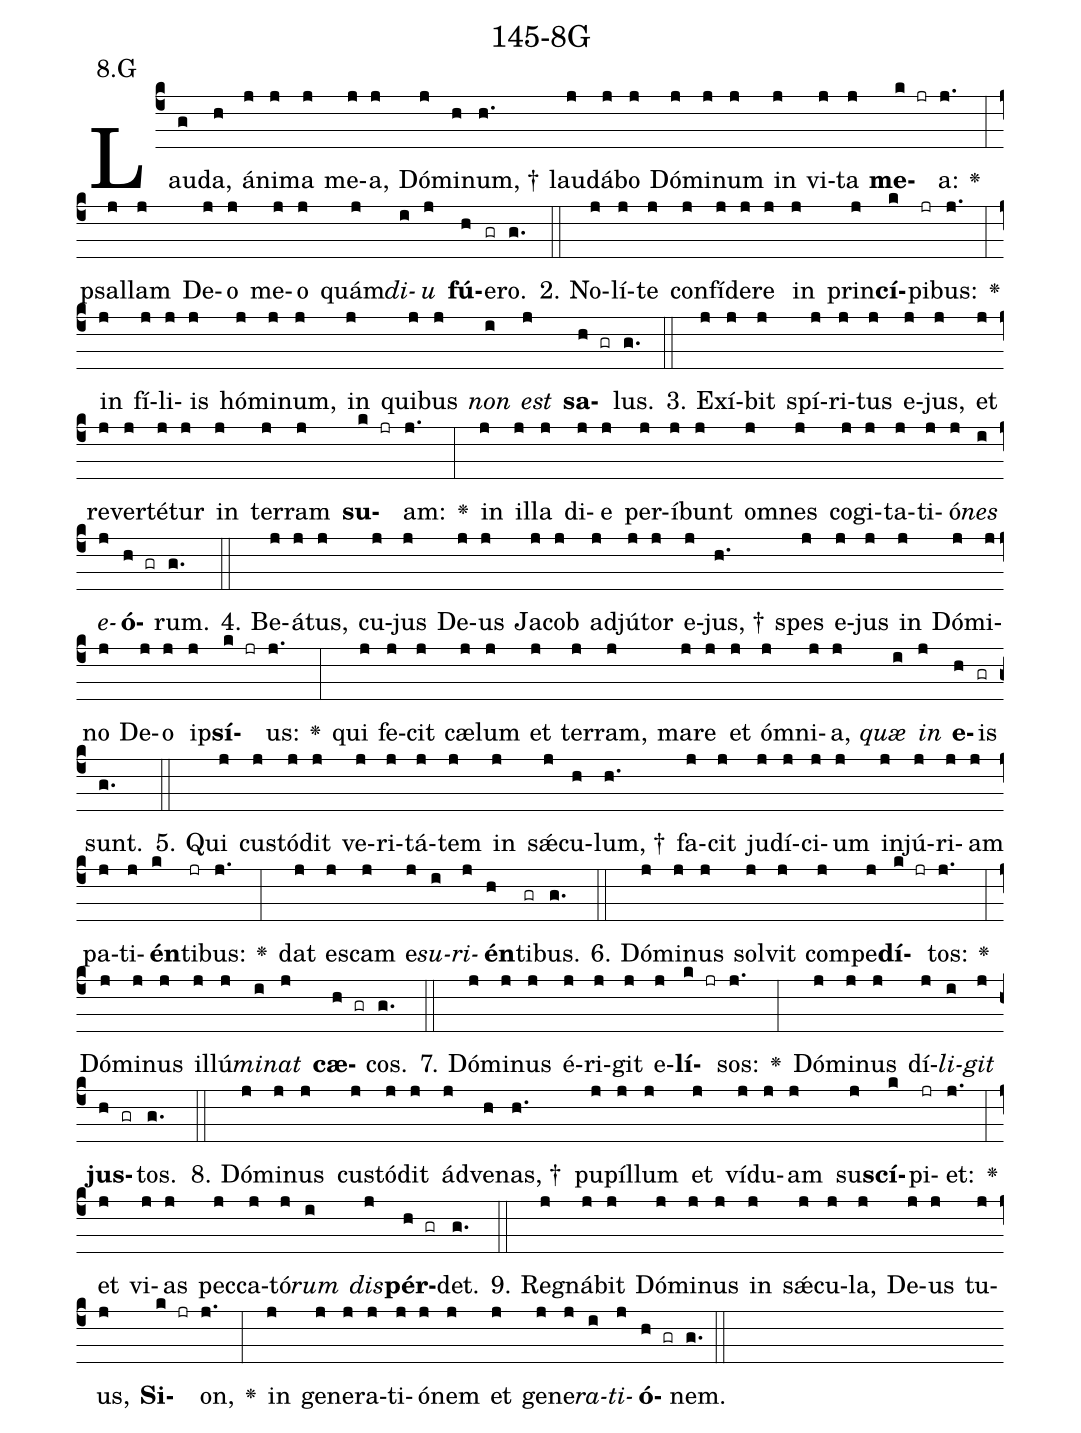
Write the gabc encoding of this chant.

name: 145-8G;
annotation: 8.G;
%%
(c4)Lau(g)da,(h) á(j)ni(j)ma(j) me(j)a,(j) Dó(j)mi(h)num, †(h.) lau(j)dá(j)bo(j) Dó(j)mi(j)num(j) in(j) vi(j)ta(j) <b>me</b>(k jr)a:(j.) <v>\greheightstar</v>(:) psal(j)lam(j) De(j)o(j) me(j)o(j) quám(j)<i>di</i>(i)<i>u</i>(j) <b>fú</b>(h)e(gr)ro.(g.) (::)
2. No(j)lí(j)te(j) con(j)fí(j)de(j)re(j) in(j) prin(j)<b>cí</b>(k)pi(jr)bus:(j.) <v>\greheightstar</v>(:) in(j) fí(j)li(j)is(j) hó(j)mi(j)num,(j) in(j) qui(j)bus(j) <i>non</i>(i) <i>est</i>(j) <b>sa</b>(h gr)lus.(g.) (::)
3. Ex(j)í(j)bit(j) spí(j)ri(j)tus(j) e(j)jus,(j) et(j) re(j)ver(j)té(j)tur(j) in(j) ter(j)ram(j) <b>su</b>(k jr)am:(j.) <v>\greheightstar</v>(:) in(j) il(j)la(j) di(j)e(j) per(j)í(j)bunt(j) om(j)nes(j) co(j)gi(j)ta(j)ti(j)ó(j)<i>nes</i>(i) <i>e</i>(j)<b>ó</b>(h gr)rum.(g.) (::)
4. Be(j)á(j)tus,(j) cu(j)jus(j) De(j)us(j) Ja(j)cob(j) ad(j)jú(j)tor(j) e(j)jus, †(h.) spes(j) e(j)jus(j) in(j) Dó(j)mi(j)no(j) De(j)o(j) ip(j)<b>sí</b>(k jr)us:(j.) <v>\greheightstar</v>(:) qui(j) fe(j)cit(j) cæ(j)lum(j) et(j) ter(j)ram,(j) ma(j)re(j) et(j) óm(j)ni(j)a,(j) <i>quæ</i>(i) <i>in</i>(j) <b>e</b>(h)is(gr) sunt.(g.) (::)
5. Qui(j) cus(j)tó(j)dit(j) ve(j)ri(j)tá(j)tem(j) in(j) sǽ(j)cu(h)lum, †(h.) fa(j)cit(j) ju(j)dí(j)ci(j)um(j) in(j)jú(j)ri(j)am(j) pa(j)ti(j)<b>én</b>(k)ti(jr)bus:(j.) <v>\greheightstar</v>(:) dat(j) es(j)cam(j) e(j)<i>su</i>(i)<i>ri</i>(j)<b>én</b>(h)ti(gr)bus.(g.) (::)
6. Dó(j)mi(j)nus(j) sol(j)vit(j) com(j)pe(j)<b>dí</b>(k jr)tos:(j.) <v>\greheightstar</v>(:) Dó(j)mi(j)nus(j) il(j)lú(j)<i>mi</i>(i)<i>nat</i>(j) <b>cæ</b>(h gr)cos.(g.) (::)
7. Dó(j)mi(j)nus(j) é(j)ri(j)git(j) e(j)<b>lí</b>(k jr)sos:(j.) <v>\greheightstar</v>(:) Dó(j)mi(j)nus(j) dí(j)<i>li</i>(i)<i>git</i>(j) <b>jus</b>(h gr)tos.(g.) (::)
8. Dó(j)mi(j)nus(j) cus(j)tó(j)dit(j) ád(j)ve(h)nas, †(h.) pu(j)píl(j)lum(j) et(j) ví(j)du(j)am(j) su(j)<b>scí</b>(k)pi(jr)et:(j.) <v>\greheightstar</v>(:) et(j) vi(j)as(j) pec(j)ca(j)tó(j)<i>rum</i>(i) <i>dis</i>(j)<b>pér</b>(h gr)det.(g.) (::)
9. Re(j)gná(j)bit(j) Dó(j)mi(j)nus(j) in(j) sǽ(j)cu(j)la,(j) De(j)us(j) tu(j)us,(j) <b>Si</b>(k jr)on,(j.) <v>\greheightstar</v>(:) in(j) ge(j)ne(j)ra(j)ti(j)ó(j)nem(j) et(j) ge(j)ne(j)<i>ra</i>(i)<i>ti</i>(j)<b>ó</b>(h gr)nem.(g.) (::)
